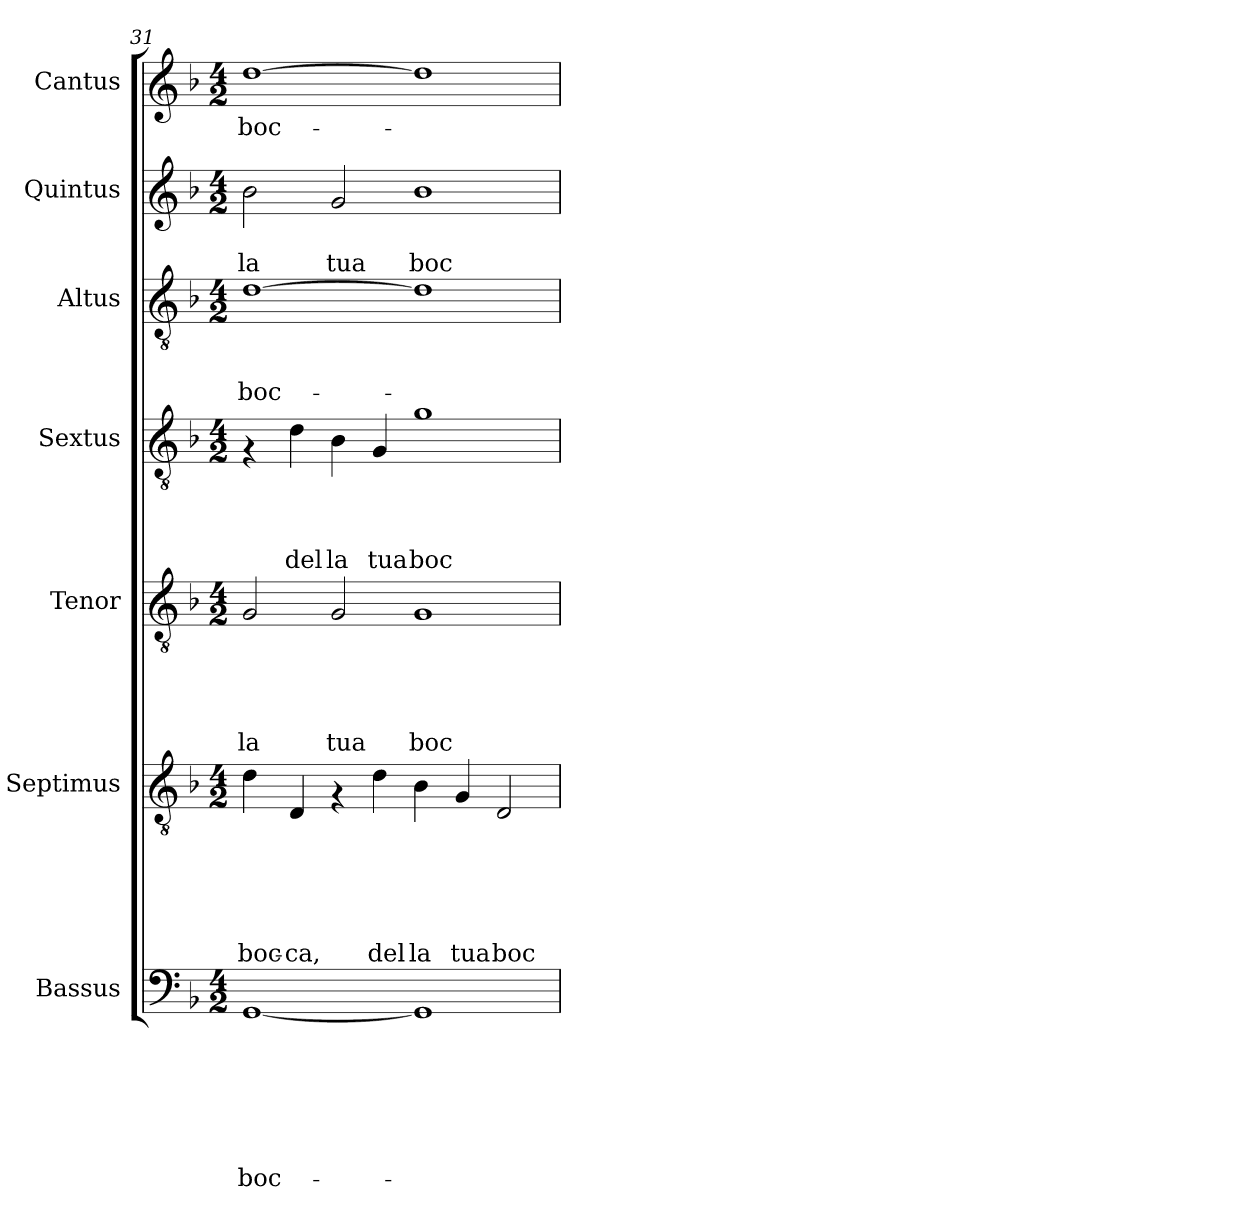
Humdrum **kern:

**kern	**text	**text	**text	**text	**text	**text	**text	**kern	**text	**text	**text	**text	**text	**text	**kern	**text	**text	**text	**text	**text	**kern	**text	**text	**text	**text	**kern	**text	**text	**text	**kern	**text	**text	**kern	**text
*part7	*part7	*part7	*part7	*part7	*part7	*part7	*part7	*part6	*part6	*part6	*part6	*part6	*part6	*part6	*part5	*part5	*part5	*part5	*part5	*part5	*part4	*part4	*part4	*part4	*part4	*part3	*part3	*part3	*part3	*part2	*part2	*part2	*part1	*part1
*staff7	*staff7	*staff7	*staff7	*staff7	*staff7	*staff7	*staff7	*staff6	*staff6	*staff6	*staff6	*staff6	*staff6	*staff6	*staff5	*staff5	*staff5	*staff5	*staff5	*staff5	*staff4	*staff4	*staff4	*staff4	*staff4	*staff3	*staff3	*staff3	*staff3	*staff2	*staff2	*staff2	*staff1	*staff1
*I"Bassus	*	*	*	*	*	*	*	*I"Septimus	*	*	*	*	*	*	*I"Tenor	*	*	*	*	*	*I"Sextus	*	*	*	*	*I"Altus	*	*	*	*I"Quintus	*	*	*I"Cantus	*
*clefF4	*	*	*	*	*	*	*	*clefGv2	*	*	*	*	*	*	*clefGv2	*	*	*	*	*	*clefGv2	*	*	*	*	*clefGv2	*	*	*	*clefG2	*	*	*clefG2	*
*k[b-]	*	*	*	*	*	*	*	*k[b-]	*	*	*	*	*	*	*k[b-]	*	*	*	*	*	*k[b-]	*	*	*	*	*k[b-]	*	*	*	*k[b-]	*	*	*k[b-]	*
*F:	*	*	*	*	*	*	*	*F:	*	*	*	*	*	*	*F:	*	*	*	*	*	*F:	*	*	*	*	*F:	*	*	*	*F:	*	*	*F:	*
*M4/2	*	*	*	*	*	*	*	*M4/2	*	*	*	*	*	*	*M4/2	*	*	*	*	*	*M4/2	*	*	*	*	*M4/2	*	*	*	*M4/2	*	*	*M4/2	*
=31	=31	=31	=31	=31	=31	=31	=31	=31	=31	=31	=31	=31	=31	=31	=31	=31	=31	=31	=31	=31	=31	=31	=31	=31	=31	=31	=31	=31	=31	=31	=31	=31	=31	=31
!	!	!	!	!	!	!	!LO:LY:b	!	!	!	!	!	!	!LO:LY:b	!	!	!	!	!	!LO:LY:b	!	!	!	!	!	!	!	!	!LO:LY:b	!	!	!LO:LY:b	!	!LO:LY:b
[<1GG	.	.	.	.	.	.	boc-	4d\	.	.	.	.	.	boc-	2G/	.	.	.	.	la	4rF	.	.	.	.	[>1d	.	.	boc-	2b-\	.	la	[>1dd	boc-
!	!	!	!	!	!	!	!	!	!	!	!	!	!	!LO:LY:b	!	!	!	!	!	!	!	!	!	!	!LO:LY:b	!	!	!	!	!	!	!	!	!
.	.	.	.	.	.	.	.	4D/	.	.	.	.	.	-ca,	.	.	.	.	.	.	4d\	.	.	.	del	.	.	.	.	.	.	.	.	.
!	!	!	!	!	!	!	!	!	!	!	!	!	!	!	!	!	!	!	!	!LO:LY:b	!	!	!	!	!LO:LY:b	!	!	!	!	!	!	!LO:LY:b	!	!
.	.	.	.	.	.	.	.	4rF	.	.	.	.	.	.	2G/	.	.	.	.	tua	4B-\	.	.	.	la	.	.	.	.	2g/	.	tua	.	.
!	!	!	!	!	!	!	!	!	!	!	!	!	!	!LO:LY:b	!	!	!	!	!	!	!	!	!	!	!LO:LY:b	!	!	!	!	!	!	!	!	!
.	.	.	.	.	.	.	.	4d\	.	.	.	.	.	del	.	.	.	.	.	.	4G/	.	.	.	tua	.	.	.	.	.	.	.	.	.
!	!	!	!	!	!	!	!	!	!	!	!	!	!	!LO:LY:b	!	!	!	!	!	!LO:LY:b	!	!	!	!	!LO:LY:b	!	!	!	!	!	!	!LO:LY:b	!	!
1GG]	.	.	.	.	.	.	.	4B-\	.	.	.	.	.	la	1G	.	.	.	.	boc-	1g	.	.	.	boc-	1d]	.	.	.	1b-	.	boc-	1dd]	.
!	!	!	!	!	!	!	!	!	!	!	!	!	!	!LO:LY:b	!	!	!	!	!	!	!	!	!	!	!	!	!	!	!	!	!	!	!	!
.	.	.	.	.	.	.	.	4G/	.	.	.	.	.	tua	.	.	.	.	.	.	.	.	.	.	.	.	.	.	.	.	.	.	.	.
!	!	!	!	!	!	!	!	!	!	!	!	!	!	!LO:LY:b	!	!	!	!	!	!	!	!	!	!	!	!	!	!	!	!	!	!	!	!
.	.	.	.	.	.	.	.	2D/	.	.	.	.	.	boc-	.	.	.	.	.	.	.	.	.	.	.	.	.	.	.	.	.	.	.	.
=	=	=	=	=	=	=	=	=	=	=	=	=	=	=	=	=	=	=	=	=	=	=	=	=	=	=	=	=	=	=	=	=	=	=
*-	*-	*-	*-	*-	*-	*-	*-	*-	*-	*-	*-	*-	*-	*-	*-	*-	*-	*-	*-	*-	*-	*-	*-	*-	*-	*-	*-	*-	*-	*-	*-	*-	*-	*-
